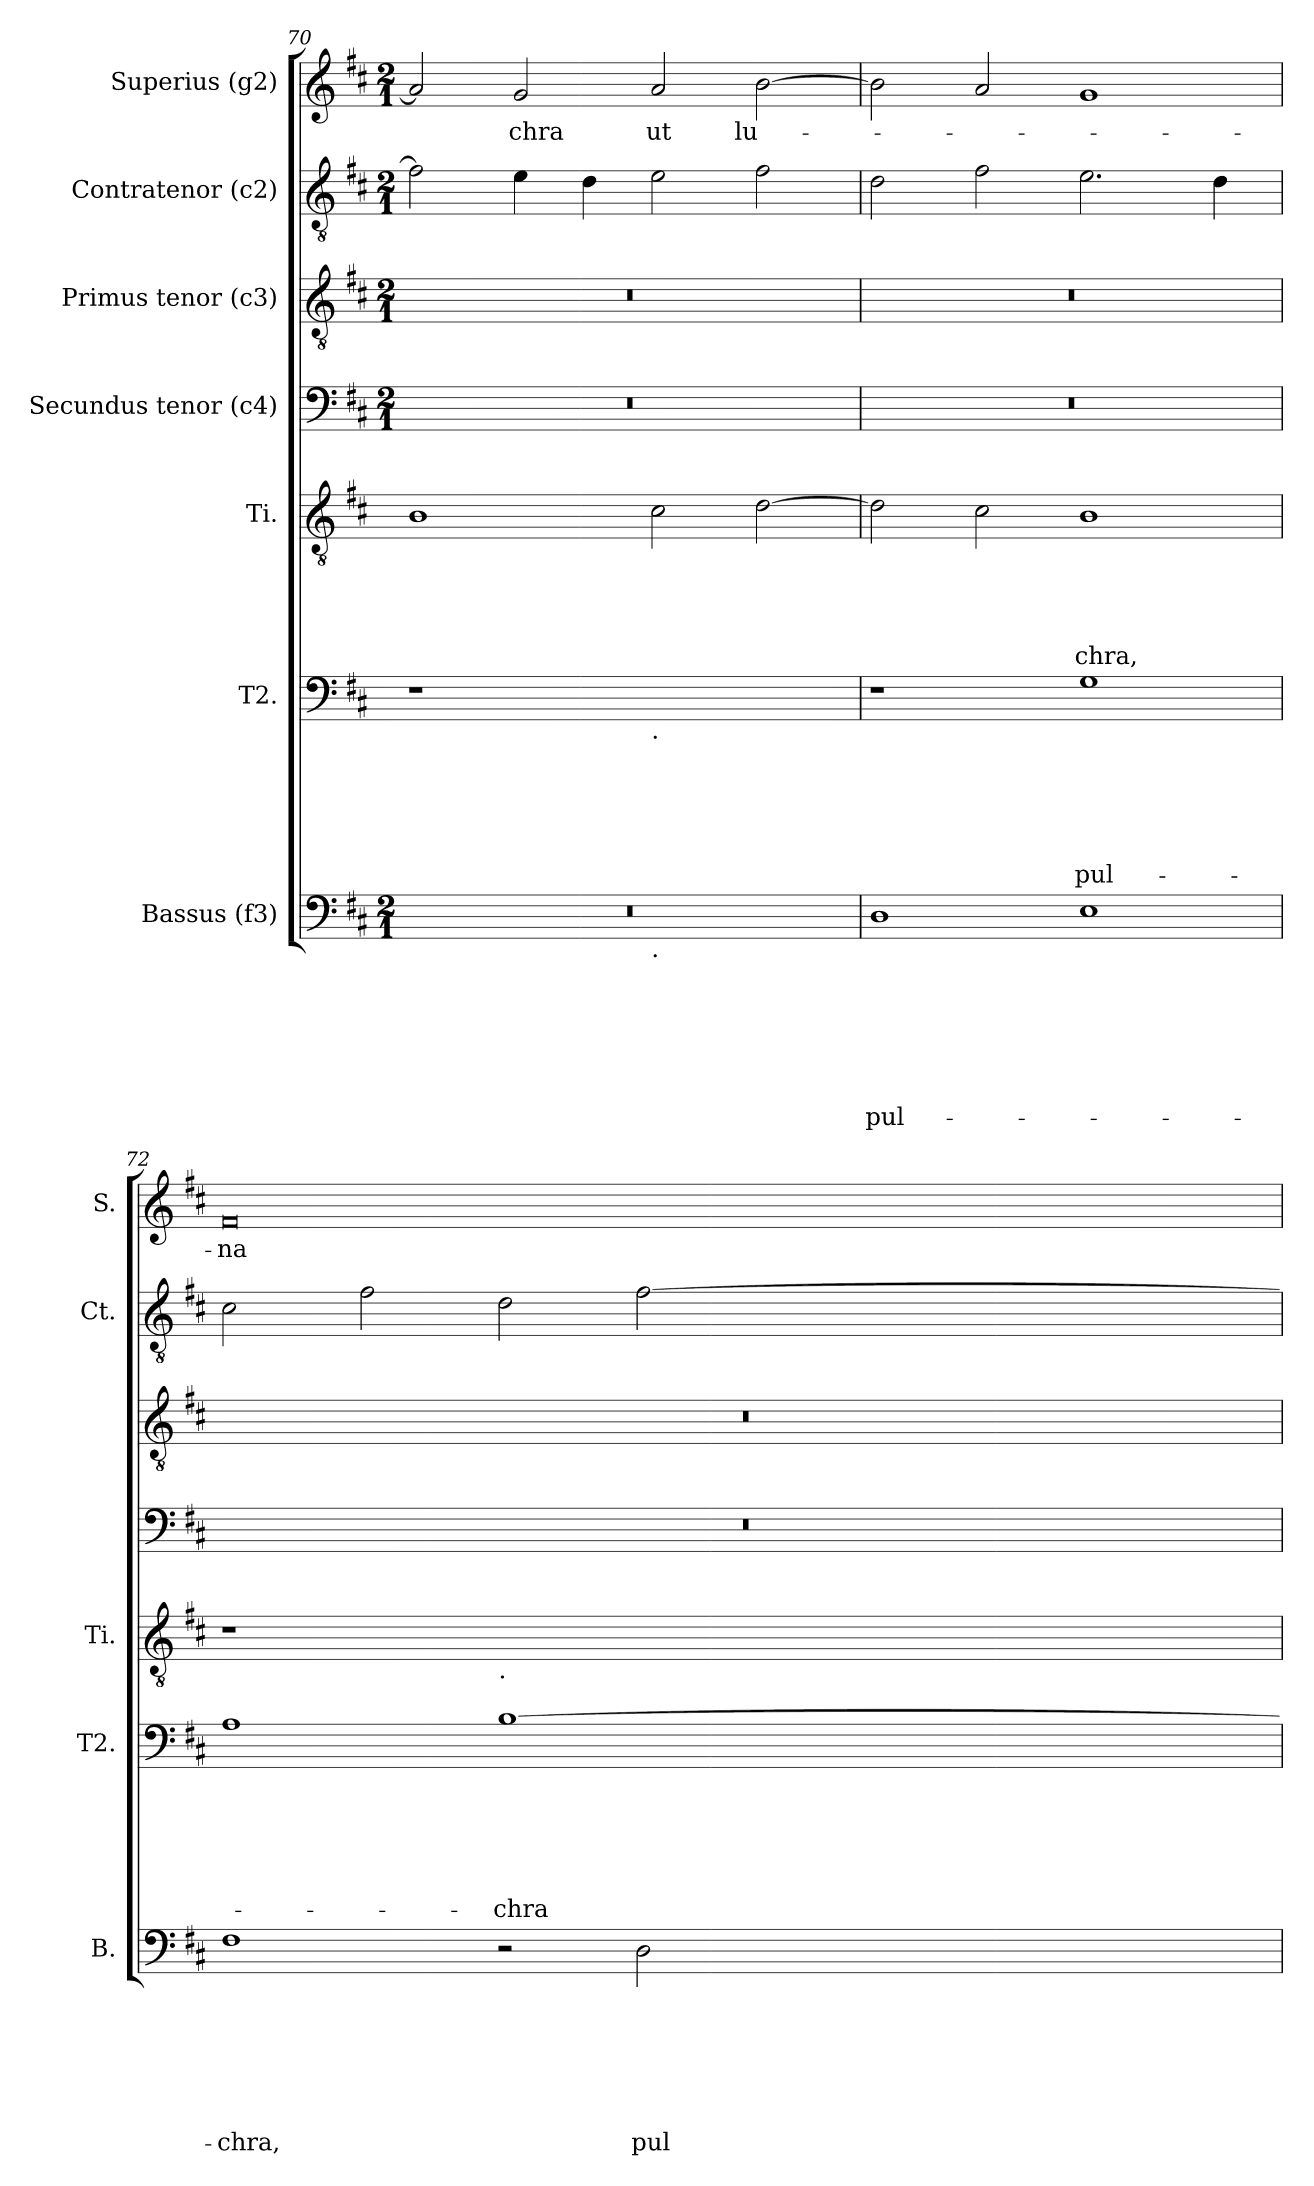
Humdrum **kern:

**kern	**text	**text	**text	**text	**text	**text	**text	**kern	**text	**text	**text	**text	**text	**text	**kern	**text	**text	**text	**text	**text	**kern	**kern	**kern	**kern	**text
*part7	*part7	*part7	*part7	*part7	*part7	*part7	*part7	*part6	*part6	*part6	*part6	*part6	*part6	*part6	*part5	*part5	*part5	*part5	*part5	*part5	*part4	*part3	*part2	*part1	*part1
*staff7	*staff7	*staff7	*staff7	*staff7	*staff7	*staff7	*staff7	*staff6	*staff6	*staff6	*staff6	*staff6	*staff6	*staff6	*staff5	*staff5	*staff5	*staff5	*staff5	*staff5	*staff4	*staff3	*staff2	*staff1	*staff1
*I"Bassus (f3)	*	*	*	*	*	*	*	*I"T2.	*	*	*	*	*	*	*I"Ti.	*	*	*	*	*	*I"Secundus tenor (c4)	*I"Primus tenor (c3)	*I"Contratenor (c2)	*I"Superius (g2)	*
*I'B.	*	*	*	*	*	*	*	*I'T2.	*	*	*	*	*	*	*I'Ti.	*	*	*	*	*	*	*	*I'Ct.	*I'S.	*
*clefF4	*	*	*	*	*	*	*	*clefF4	*	*	*	*	*	*	*clefGv2	*	*	*	*	*	*clefF4	*clefGv2	*clefGv2	*clefG2	*
*k[f#c#]	*	*	*	*	*	*	*	*k[f#c#]	*	*	*	*	*	*	*k[f#c#]	*	*	*	*	*	*k[f#c#]	*k[f#c#]	*k[f#c#]	*k[f#c#]	*
*D:	*	*	*	*	*	*	*	*D:	*	*	*	*	*	*	*D:	*	*	*	*	*	*D:	*D:	*D:	*D:	*
*M2/1	*	*	*	*	*	*	*	*	*	*	*	*	*	*	*	*	*	*	*	*	*M2/1	*M2/1	*M2/1	*M2/1	*
=70	=70	=70	=70	=70	=70	=70	=70	=70	=70	=70	=70	=70	=70	=70	=70	=70	=70	=70	=70	=70	=70	=70	=70	=70	=70
*^	*	*	*	*	*	*	*	*	*	*	*	*	*	*	*	*	*	*	*	*	*	*	*	*	*
0r	1ryy	.	.	.	.	.	.	.	1r	.	.	.	.	.	.	1B	.	.	.	.	.	0r	0r	2f#\]	2a/]	.
!	!	!	!	!	!	!	!	!	!	!	!	!	!	!	!	!	!	!	!	!	!	!	!	!	!	!LO:LY:b
.	.	.	.	.	.	.	.	.	.	.	.	.	.	.	.	.	.	.	.	.	.	.	.	4e\	2g/	-chra
.	.	.	.	.	.	.	.	.	.	.	.	.	.	.	.	.	.	.	.	.	.	.	.	4d\	.	.
!	!	!	!	!	!	!	!	!	!LO:TX:b:t=.	!	!	!	!	!	!	!	!	!	!	!	!	!	!	!	!	!
!	!LO:TX:b:t=.	!	!	!	!	!	!	!	!	!	!	!	!	!	!	!	!	!	!	!	!	!	!	!	!	!
!	!	!	!	!	!	!	!	!	!	!	!	!	!	!	!	!	!	!	!	!	!	!	!	!	!	!LO:LY:b
.	1ryy	.	.	.	.	.	.	.	1ryy	.	.	.	.	.	.	2c#\	.	.	.	.	.	.	.	2e\	2a/	ut
!	!	!	!	!	!	!	!	!	!	!	!	!	!	!	!	!	!	!	!	!	!	!	!	!	!	!LO:LY:b
.	.	.	.	.	.	.	.	.	.	.	.	.	.	.	.	[<2d\	.	.	.	.	.	.	.	2f#\	[<2b\	lu-
!!LO:LB:g=z
=71	=71	=71	=71	=71	=71	=71	=71	=71	=71	=71	=71	=71	=71	=71	=71	=71	=71	=71	=71	=71	=71	=71	=71	=71	=71	=71
!	!	!	!	!	!	!	!	!LO:LY:b	!	!	!	!	!	!	!	!	!	!	!	!	!	!	!	!	!	!
*v	*v	*	*	*	*	*	*	*	*	*	*	*	*	*	*	*	*	*	*	*	*	*	*	*	*	*
1D	.	.	.	.	.	.	pul-	1r	.	.	.	.	.	.	2d\]	.	.	.	.	.	0r	0r	2d\	2b\]	.
.	.	.	.	.	.	.	.	.	.	.	.	.	.	.	2c#\	.	.	.	.	.	.	.	2f#\	2a/	.
!	!	!	!	!	!	!	!	!	!	!	!	!	!	!LO:LY:b	!	!	!	!	!	!LO:LY:b	!	!	!	!	!
1E	.	.	.	.	.	.	.	1G	.	.	.	.	.	pul-	1B	.	.	.	.	-chra,	.	.	2.e\	1g	.
.	.	.	.	.	.	.	.	.	.	.	.	.	.	.	.	.	.	.	.	.	.	.	4d\	.	.
=72	=72	=72	=72	=72	=72	=72	=72	=72	=72	=72	=72	=72	=72	=72	=72	=72	=72	=72	=72	=72	=72	=72	=72	=72	=72
!	!	!	!	!	!	!	!LO:LY:b	!	!	!	!	!	!	!	!	!	!	!	!	!	!	!	!	!	!LO:LY:b:rj
1F#	.	.	.	.	.	.	-chra,	1A	.	.	.	.	.	.	1r	.	.	.	.	.	0r	0r	2c#\	0f#	-na
.	.	.	.	.	.	.	.	.	.	.	.	.	.	.	.	.	.	.	.	.	.	.	2f#\	.	.
!	!	!	!	!	!	!	!	!	!	!	!	!	!	!	!LO:TX:b:t=.	!	!	!	!	!	!	!	!	!	!
!	!	!	!	!	!	!	!	!	!	!	!	!	!	!LO:LY:b	!	!	!	!	!	!	!	!	!	!	!
2r	.	.	.	.	.	.	.	[>1B	.	.	.	.	.	-chra	1ryy	.	.	.	.	.	.	.	2d\	.	.
!	!	!	!	!	!	!	!LO:LY:b	!	!	!	!	!	!	!	!	!	!	!	!	!	!	!	!	!	!
2D\	.	.	.	.	.	.	pul-	.	.	.	.	.	.	.	.	.	.	.	.	.	.	.	[>2f#\	.	.
=	=	=	=	=	=	=	=	=	=	=	=	=	=	=	=	=	=	=	=	=	=	=	=	=	=
*-	*-	*-	*-	*-	*-	*-	*-	*-	*-	*-	*-	*-	*-	*-	*-	*-	*-	*-	*-	*-	*-	*-	*-	*-	*-
